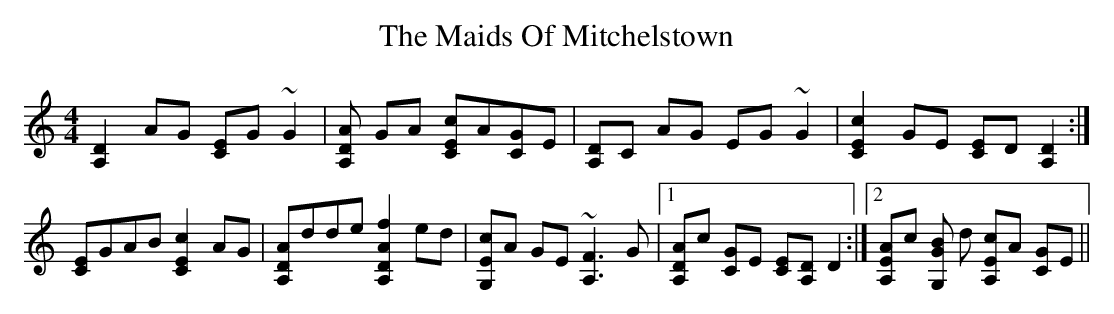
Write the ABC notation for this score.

X:1
T: The Maids Of Mitchelstown
M: 4/4
L: 1/8
K: Ddor
[A,2D2 ] AG [CE]G ~G2|[A,D A2] GA [CEc]A[CG]E|[A,D2]C AG EG ~G2|[C2E2c2] GE [CE]D[A,2 D2]:|
[CE]GAB [C2E2c2] AG|[A,DA]dde [A,2D2A2f2] ed|[G,E c]A GE ~[A,3F3] G|1 [A,DA]c [CG]E [C E][DA,] D2:|2 [A,EA]c [G,G B] d [A,E c]A [CG]E||
